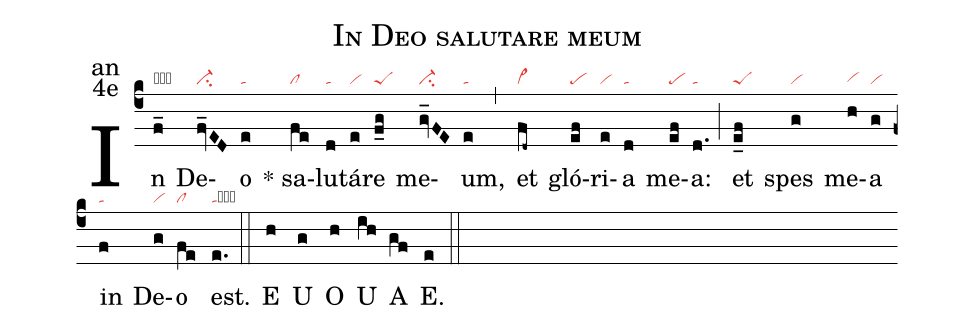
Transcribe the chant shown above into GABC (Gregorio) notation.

name:In Deo salutare meum;
office-part:an;
mode:4e;
nabc-lines:1;
%%
(c4) In(f_|obvi-) De(fv_ED|ci-)o(e|ta) <sp>*</sp> sa(fe|cl)lu(d|ta)tá(e|vi)re(f_g|peS) me(gv_FE|ci-)um,(e|ta) (,) et(fd~|vi>) gló(ef|pe)ri(e|vi)a(d|ta) me(ef|pe)a:(d.|ta) (;) et(e_f|peS) spes(g|vi) me(h|vihg)a(g|vi) in(f|ta) De(g|vi)o(fe|cl) est.(e.|tacb) (::) <eu>E(h) U(g) O(h) U(ih) A(gf) E.(e) </eu>(::)
